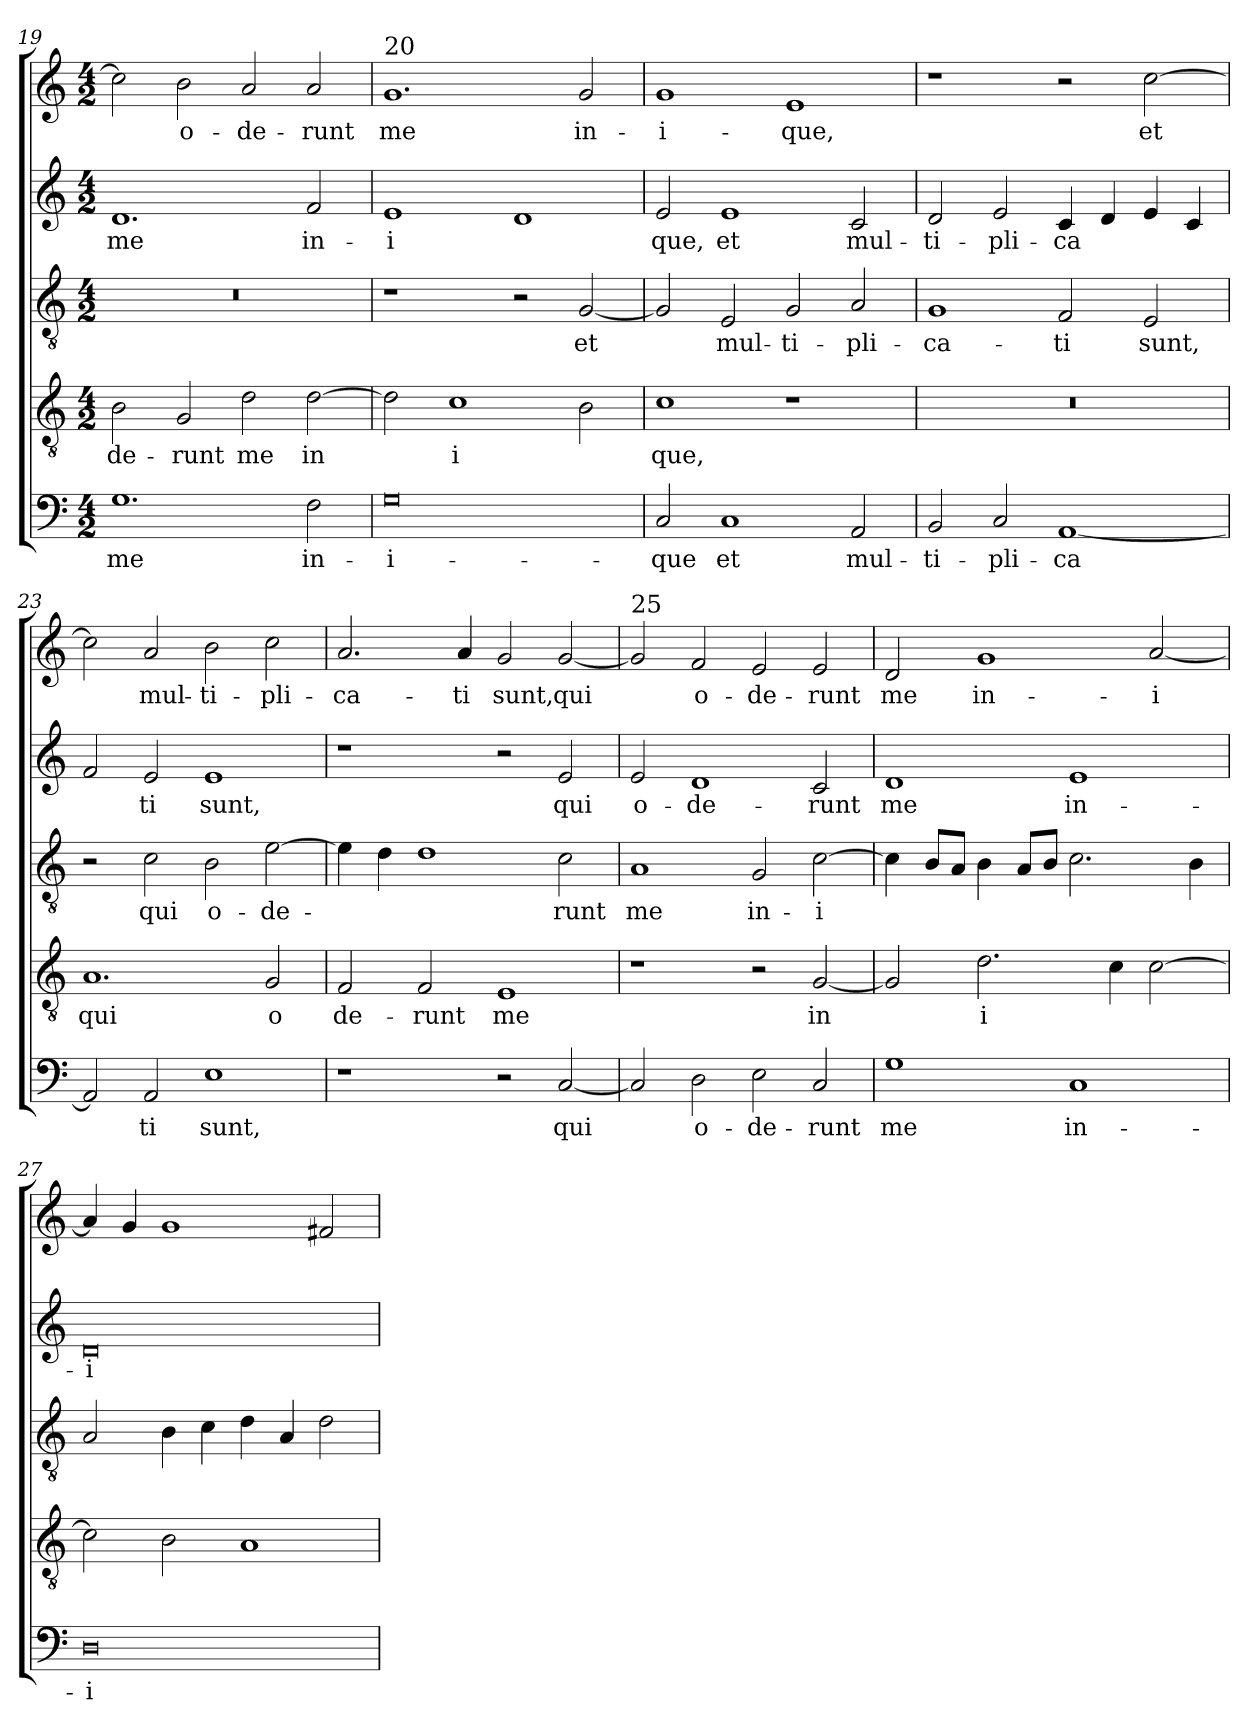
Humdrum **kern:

**kern	**text	**kern	**text	**kern	**text	**kern	**text	**kern	**text
*part5	*part5	*part4	*part4	*part3	*part3	*part2	*part2	*part1	*part1
*staff5	*staff5	*staff4	*staff4	*staff3	*staff3	*staff2	*staff2	*staff1	*staff1
*clefF4	*	*clefGv2	*	*clefGv2	*	*clefG2	*	*clefG2	*
*k[]	*	*k[]	*	*k[]	*	*k[]	*	*k[]	*
*C:	*	*C:	*	*C:	*	*C:	*	*C:	*
*M4/2	*	*M4/2	*	*M4/2	*	*M4/2	*	*M4/2	*
=19	=19	=19	=19	=19	=19	=19	=19	=19	=19
!	!LO:LY:b	!	!LO:LY:b	!	!	!	!LO:LY:b	!	!
1.G	me	2B\	-de-	0r	.	1.d	me	2cc\]	.
!	!	!	!LO:LY:b	!	!	!	!	!	!LO:LY:b
.	.	2G/	-runt	.	.	.	.	2b\	o-
!	!	!	!LO:LY:b	!	!	!	!	!	!LO:LY:b
.	.	2d\	me	.	.	.	.	2a/	-de-
!	!LO:LY:b	!	!LO:LY:b	!	!	!	!LO:LY:b	!	!LO:LY:b
2F\	in-	[2d\	in	.	.	2f/	in-	2a/	-runt
=20	=20	=20	=20	=20	=20	=20	=20	=20	=20
!	!	!	!	!	!	!	!	!LO:TX:a:t=20	!
!	!LO:LY:b	!	!LO:LY:b	!	!	!	!LO:LY:b	!	!LO:LY:b
0G	-i-	2d\]	­	1r	.	1e	-i	1.g	me
!	!	!	!LO:LY:b	!	!	!	!	!	!
.	.	1c	i	.	.	.	.	.	.
!	!	!	!	!	!	!	!LO:LY:b	!	!
.	.	.	.	2r	.	1d	­	.	.
!	!	!	!LO:LY:b	!	!LO:LY:b	!	!	!	!LO:LY:b
.	.	2B\	­	[2G/	et	.	.	2g/	in-
=21	=21	=21	=21	=21	=21	=21	=21	=21	=21
!	!LO:LY:b	!	!LO:LY:b	!	!	!	!LO:LY:b	!	!LO:LY:b
2C/	-que	1c	que,	2G/]	.	2e/	que,	1g	-i-
!	!LO:LY:b	!	!	!	!LO:LY:b	!	!LO:LY:b	!	!
1C	et	.	.	2E/	mul-	1e	et	.	.
!	!	!	!	!	!LO:LY:b	!	!	!	!LO:LY:b
.	.	1r	.	2G/	-ti-	.	.	1e	-que,
!	!LO:LY:b	!	!	!	!LO:LY:b	!	!LO:LY:b	!	!
2AA/	mul-	.	.	2A/	-pli-	2c/	mul-	.	.
=22	=22	=22	=22	=22	=22	=22	=22	=22	=22
!	!LO:LY:b	!	!	!	!LO:LY:b	!	!LO:LY:b	!	!
2BB/	-ti-	0r	.	1G	-ca-	2d/	-ti-	1r	.
!	!LO:LY:b	!	!	!	!	!	!LO:LY:b	!	!
2C/	-pli-	.	.	.	.	2e/	-pli-	.	.
!	!LO:LY:b	!	!	!	!LO:LY:b	!	!LO:LY:b	!	!
[1AA	-ca	.	.	2F/	-ti	4c/	-ca	2r	.
.	.	.	.	.	.	4d/	.	.	.
!	!	!	!	!	!LO:LY:b	!	!	!	!LO:LY:b
.	.	.	.	2E/	sunt,	4e/	.	[2cc\	et
!	!	!	!	!	!	!	!LO:LY:b	!	!
.	.	.	.	.	.	4c/	­	.	.
=23	=23	=23	=23	=23	=23	=23	=23	=23	=23
!	!LO:LY:b	!	!LO:LY:b	!	!	!	!LO:LY:b	!	!
2AA/]	­	1.A	qui	2r	.	2f/	­	2cc\]	.
!	!LO:LY:b	!	!	!	!LO:LY:b	!	!LO:LY:b	!	!LO:LY:b
2AA/	ti	.	.	2c\	qui	2e/	ti	2a/	mul-
!	!LO:LY:b	!	!	!	!LO:LY:b	!	!LO:LY:b	!	!LO:LY:b
1E	sunt,	.	.	2B\	o-	1e	sunt,	2b\	-ti-
!	!	!	!LO:LY:b	!	!LO:LY:b	!	!	!	!LO:LY:b
.	.	2G/	o	[2e\	-de-	.	.	2cc\	-pli-
!!LO:LB:g=z
=24	=24	=24	=24	=24	=24	=24	=24	=24	=24
!	!	!	!LO:LY:b	!	!LO:LY:b	!	!	!	!LO:LY:b
1r	.	2F/	­de-	4e\]	-­	1r	.	2.a/	-­ca-
.	.	.	.	4d\	.	.	.	.	.
!	!	!	!LO:LY:b	!	!LO:LY:b	!	!	!	!
.	.	2F/	-runt	1d	­	.	.	.	.
!	!	!	!	!	!	!	!	!	!LO:LY:b
.	.	.	.	.	.	.	.	4a/	-ti
!	!	!	!LO:LY:b	!	!	!	!	!	!LO:LY:b
2r	.	1E	me	.	.	2r	.	2g/	sunt,
!	!LO:LY:b	!	!	!	!LO:LY:b	!	!LO:LY:b	!	!LO:LY:b
[2C/	qui	.	.	2c\	runt	2e/	qui	[2g/	qui
=25	=25	=25	=25	=25	=25	=25	=25	=25	=25
!	!	!	!	!	!	!	!	!LO:TX:a:t=25	!
!	!	!	!	!	!LO:LY:b	!	!LO:LY:b	!	!
2C/]	.	1r	.	1A	me	2e/	o-	2g/]	.
!	!LO:LY:b	!	!	!	!	!	!LO:LY:b	!	!LO:LY:b
2D\	o-	.	.	.	.	1d	-de-	2f/	o-
!	!LO:LY:b	!	!	!	!LO:LY:b	!	!	!	!LO:LY:b
2E\	-de-	2r	.	2G/	in-	.	.	2e/	-de-
!	!LO:LY:b	!	!LO:LY:b	!	!LO:LY:b	!	!LO:LY:b	!	!LO:LY:b
2C/	-runt	[2G/	in	[2c\	-i	2c/	-runt	2e/	-runt
=26	=26	=26	=26	=26	=26	=26	=26	=26	=26
!	!LO:LY:b	!	!LO:LY:b	!	!LO:LY:b	!	!LO:LY:b	!	!LO:LY:b
1G	me	2G/]	­	4c\]	­	1d	me	2d/	me
.	.	.	.	8B/L	.	.	.	.	.
.	.	.	.	8A/J	.	.	.	.	.
!	!	!	!LO:LY:b	!	!	!	!	!	!LO:LY:b
.	.	2.d\	i	4B\	.	.	.	1g	in-
!	!	!	!	!	!LO:LY:b	!	!	!	!
.	.	.	.	8A/L	­	.	.	.	.
.	.	.	.	8B/J	.	.	.	.	.
!	!LO:LY:b	!	!	!	!	!	!LO:LY:b	!	!
1C	in-	.	.	2.c\	.	1e	in-	.	.
!	!	!	!LO:LY:b	!	!	!	!	!	!
.	.	4c\	­	.	.	.	.	.	.
!	!	!	!	!	!	!	!	!	!LO:LY:b
.	.	[2c\	.	.	.	.	.	[2a/	-i
!	!	!	!	!	!LO:LY:b	!	!	!	!
.	.	.	.	4B\	­	.	.	.	.
=27	=27	=27	=27	=27	=27	=27	=27	=27	=27
!	!LO:LY:b	!	!LO:LY:b	!	!	!	!LO:LY:b	!	!LO:LY:b
0D	-i-	2c\]	­	2A/	.	0d	-i-	4a/]	­
.	.	.	.	.	.	.	.	4g/	.
!	!	!	!	!	!LO:LY:b	!	!	!	!LO:LY:b
.	.	2B\	.	4B\	­	.	.	1g	­
.	.	.	.	4c\	.	.	.	.	.
!	!	!	!LO:LY:b	!	!	!	!	!	!
.	.	1A	­	4d\	.	.	.	.	.
.	.	.	.	4A/	.	.	.	.	.
!	!	!	!	!	!	!	!	!	!LO:LY:b
.	.	.	.	2d\	.	.	.	2f#X/	­
=	=	=	=	=	=	=	=	=	=
*-	*-	*-	*-	*-	*-	*-	*-	*-	*-
